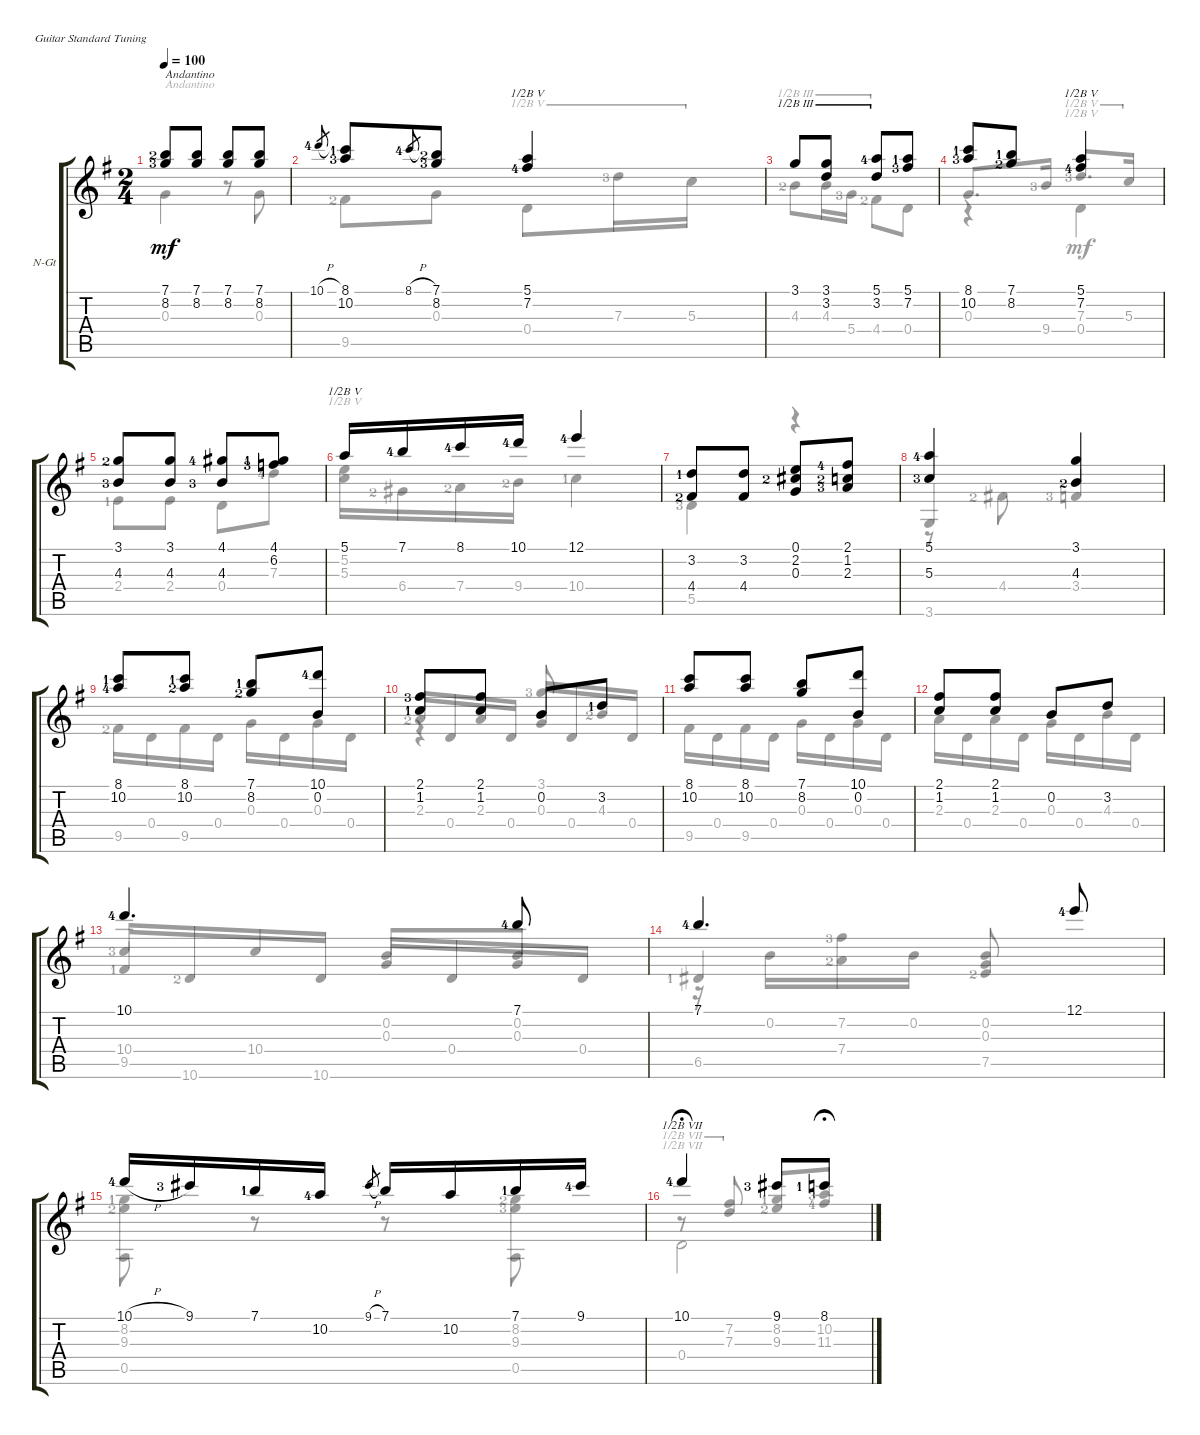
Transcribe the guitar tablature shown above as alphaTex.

\defaultSystemsLayout 4
\bracketExtendMode groupsimilarinstruments
\firstSystemTrackNameOrientation horizontal
\otherSystemsTrackNameOrientation horizontal
\track ("Nylon Guitar" "N-Gt") {instrument acousticguitarnylon}
\staff {score tabs}
\tuning (E4 B3 G3 D3 A2 E2)
\voice
\ts (2 4)
\tempo 100
\clef g2
\ks g
(7.1{lf 3} 8.2{lf 4}).8{txt "Andantino" dy mf instrument acousticguitarnylon} (8.2 7.1).8 (7.1 8.2).8 (8.2 7.1).8 |
10.1{h lf 5}.8{gr} (8.1{lf 2} 10.2{lf 4}).8 8.1{h lf 5}.8{gr} (7.1{lf 3} 8.2{lf 4}).8 (7.2{lf 5} 5.1).4{barre (5 half)} |
3.1.8{barre (3 half)} (3.1 3.2).8{barre (3 half)} (3.2 5.1{lf 5}).8{barre (3 half)} (5.1{lf 2} 7.2{lf 4}).8 |
(8.1{lf 2} 10.2{lf 4}).8 (8.2{lf 3} 7.1{lf 2}).8 (5.1 7.2{lf 5}).4{barre (5 half)} |
(3.1{lf 3} 4.3{lf 4}).8 (4.3 3.1).8 (4.1{lf 5} 4.3{lf 4}).8 (4.1{lf 2} 6.2{lf 4}).8 |
5.1.16{barre (5 half)} 7.1{lf 5}.16 8.1{lf 5}.16 10.1{lf 5}.16 12.1{lf 5}.4 |
(3.2{lf 2} 4.4{lf 3}).8 (3.2 4.4).8 (0.1 2.2{lf 3} 0.3).8 (2.3{lf 4} 1.2{lf 3} 2.1{lf 5}).8 |
(5.1{lf 5} 5.3{lf 4}).4 (3.1 4.3{lf 3}).4 |
(8.1{lf 2} 10.2{lf 5}).8 (10.2{lf 3} 8.1{lf 2}).8 (7.1{lf 2} 8.2{lf 3}).8 (0.2 10.1{lf 5}).8 |
(2.1{lf 4} 1.2{lf 2}).8 (1.2 2.1).8 0.2.8 3.2{lf 2}.8 |
(8.1 10.2).8 (10.2 8.1).8 (7.1 8.2).8 (0.2 10.1).8 |
(2.1 1.2).8 (1.2 2.1).8 0.2.8 3.2.8 |
10.1{lf 5}.4{d} 7.1{lf 5}.8 |
7.1{lf 5}.4{d} 12.1{lf 5}.8 |
10.1{h lf 5}.16 9.1{lf 4}.16 7.1{lf 2}.16 10.2{lf 5}.16 9.1{h}.8{gr} 7.1.16 10.2.16 7.1{lf 2}.16 9.1{lf 5}.16 |
10.1{lf 5}.4{fermata (medium 0.46) barre (7 half)} 9.1{lf 4}.8 8.1{lf 2}.8{fermata (medium 0.46)}
\voice
\clef g2
\ottava regular
\simile none
\ks g
0.3.4{txt "Andantino" dy mf} r.8 0.3.8 |
9.5{lf 3}.8 0.3.8 0.4.8{barre (5 half)} 7.3{lf 4}.16{barre (5 half)} 5.3.16{barre (5 half)} |
4.3{lf 3}.8{barre (3 half)} 4.3.16{barre (3 half)} 5.4{lf 4}.16{barre (3 half)} 4.4{lf 3}.8{barre (3 half)} 0.4.8 |
0.3.8{d beam invert} 9.4{lf 4}.16 7.3{lf 4}.8{d barre (5 half) beam invert} 5.3.16{barre (5 half)} |
2.4{lf 2}.8 2.4.8 0.4.8 7.3{lf 5}.8 |
(5.2 5.3).16{barre (5 half)} 6.4{lf 3}.16 7.4{lf 3}.16 9.4{lf 3}.16 10.4{lf 2}.4 |
5.5{lf 4}.4 r.4 |
3.6.4{beam invert} 3.4{lf 4}.4{beam invert} |
9.5{lf 3}.16 0.4.16 9.5.16 0.4.16 0.3.16 0.4.16 0.3.16 0.4.16 |
2.3{lf 3}.16{beam invert} 0.4.16 2.3.16 0.4.16 0.3.16{beam invert} 0.4.16 4.3{lf 3}.16 0.4.16 |
9.5.16 0.4.16 9.5.16 0.4.16 0.3.16 0.4.16 0.3.16 0.4.16 |
2.3.16 0.4.16 2.3.16 0.4.16 0.3.16 0.4.16 4.3.16 0.4.16 |
10.4{lf 4}.16{beam invert} 10.6{lf 3}.16 10.4.16 10.6.16 0.3.16{beam invert} 0.4.16 0.3.16 0.4.16 |
6.5{lf 2}.4{beam invert} (7.5{lf 3} 0.2 0.3).8{beam invert} |
(8.2{lf 2} 9.3{lf 3} 0.5).8 r.8 r.8 (0.5 9.3{lf 4} 8.2{lf 3}).8 |
r.8{fermata (medium 0.46) barre (7 half) beam invert} (7.2 7.3).8{barre (7 half) beam invert} (8.2{lf 2} 9.3{lf 3}).8{beam invert} (11.3{lf 5} 10.2{lf 4}).8{fermata (medium 0.46)}
\voice
\clef g2
\ottava regular
\simile none
\ks g
|
|
|
r.4 0.4.4{barre (5 half)} |
|
|
|
r.8 4.4{lf 3}.8 |
|
r.4 3.1{lf 4}.8{beam invert} |
|
|
9.5{lf 2}.4{beam invert} 0.2.8{beam invert} 0.2.8 |
r.16 0.2.16 (7.2{lf 4} 7.4{lf 3}).16 0.2.16 |
|
0.4.2{fermata (medium 0.46) barre (7 half)}
